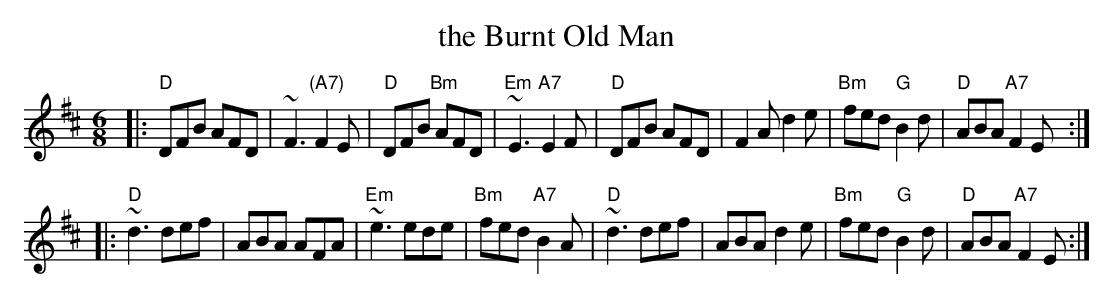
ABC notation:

X:1
T:the Burnt Old Man
M:6/8
K:D
|: "D"DFB AFD | ~F3 "(A7)"F2E | "D"DFB "Bm"AFD | "Em"~E3 "A7"E2F | "D"DFB AFD | F2A d2e | "Bm"fed "G"B2d | "D"ABA "A7"F2E :|
|: "D"~d3 def | ABA AFA | "Em"~e3 ede | "Bm"fed "A7"B2A | "D"~d3 def | ABA d2e | "Bm"fed "G"B2d | "D"ABA "A7"F2E :|
